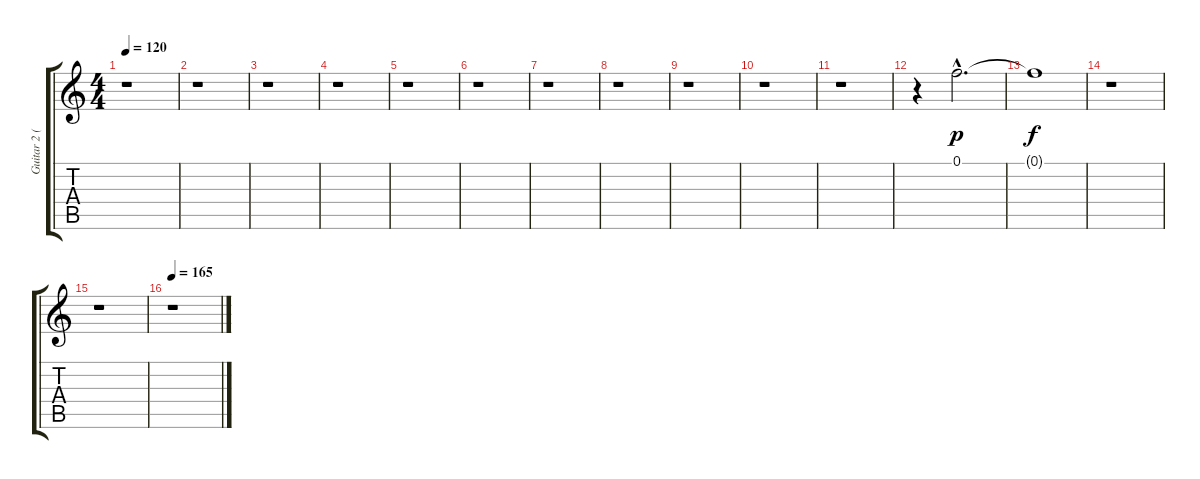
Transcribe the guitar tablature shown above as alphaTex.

\track ("Guitar 2 (Distortion)" "Guitar 2 (") {instrument overdrivenguitar}
\staff {score tabs}
\tuning (F4 C4 Ab3 Eb3 Bb2 F2) {hide}
\ts (4 4)
\tempo 120
\clef g2
\ks c
r.1{dy f} |
r.1 |
r.1 |
r.1 |
r.1 |
r.1 |
r.1 |
r.1 |
r.1 |
r.1 |
r.1 |
r.4 0.1{hac}.2{d dy p} |
0.1{t}.1{dy f} |
r.1 |
r.1 |
\tempo 165
r.1
